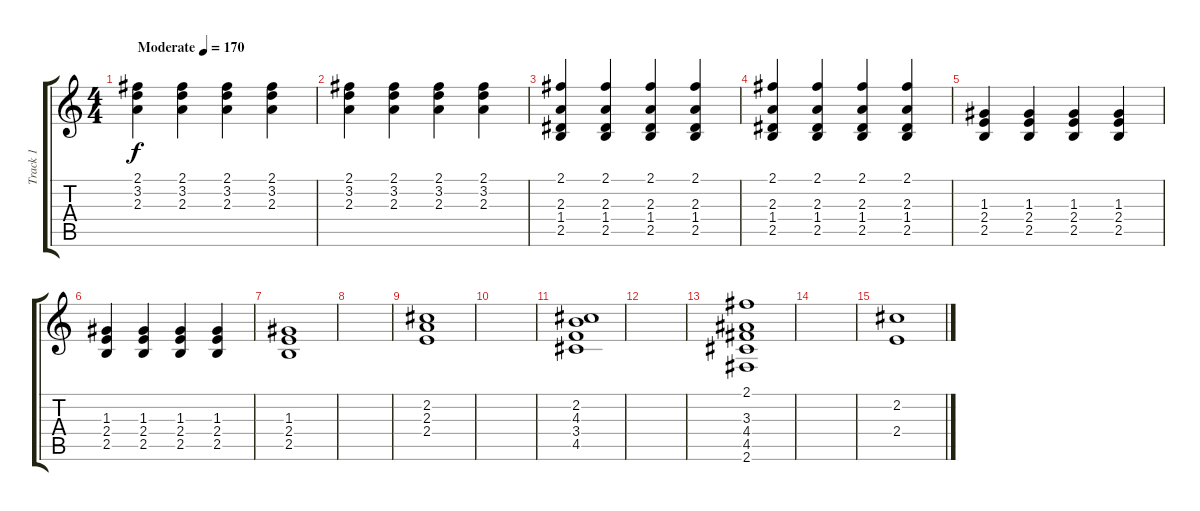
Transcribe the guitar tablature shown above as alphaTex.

\track ("Track 1" "Track 1") {instrument acousticguitarsteel}
\staff {score tabs}
\tuning (E4 B3 G3 D3 A2 E2) {hide}
\ts (4 4)
\tempo (170 "Moderate")
\clef g2
\ks c
(2.1 3.2 2.3).4{dy f instrument acousticguitarsteel} (2.1 3.2 2.3).4 (2.1 3.2 2.3).4 (2.1 3.2 2.3).4 |
(2.1 3.2 2.3).4 (2.1 3.2 2.3).4 (2.1 3.2 2.3).4 (2.1 3.2 2.3).4 |
(2.1 2.3 1.4 2.5).4 (2.1 2.3 1.4 2.5).4 (2.1 2.3 1.4 2.5).4 (2.1 2.3 1.4 2.5).4 |
(2.1 2.3 1.4 2.5).4 (2.1 2.3 1.4 2.5).4 (2.1 2.3 1.4 2.5).4 (2.1 2.3 1.4 2.5).4 |
(1.3 2.4 2.5).4 (1.3 2.4 2.5).4 (1.3 2.4 2.5).4 (1.3 2.4 2.5).4 |
(1.3 2.4 2.5).4 (1.3 2.4 2.5).4 (1.3 2.4 2.5).4 (1.3 2.4 2.5).4 |
(1.3 2.4 2.5).1 |
|
(2.2 2.3 2.4).1 |
|
(2.2 4.3 3.4 4.5).1 |
|
(2.1 3.3 4.4 4.5 2.6).1 |
|
(2.2 2.4).1
